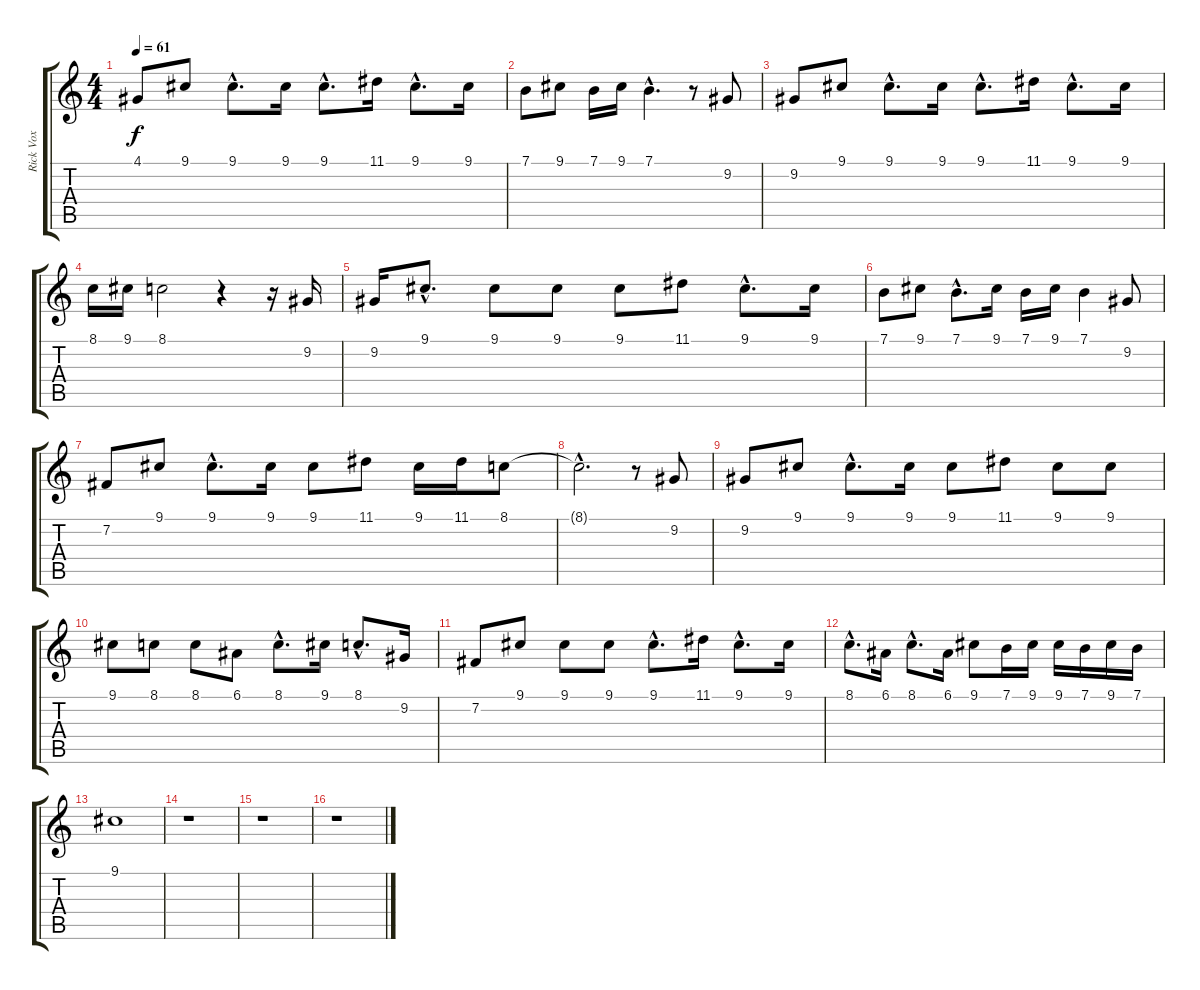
\track ("Rick Vox" "Rick Vox") {instrument flute}
\staff {score tabs}
\tuning (E4 B3 G3 D3 A2 E2) {hide}
\ts (4 4)
\tempo 61
\clef g2
\ks c
4.1.8{dy f} 9.1.8 9.1{hac}.8{d} 9.1.16 9.1{hac}.8{d} 11.1.16 9.1{hac}.8{d} 9.1.16 |
7.1.8 9.1.8 7.1.16 9.1.16 7.1{hac}.4{d} r.8 9.2.8 |
9.2.8 9.1.8 9.1{hac}.8{d} 9.1.16 9.1{hac}.8{d} 11.1.16 9.1{hac}.8{d} 9.1.16 |
8.1.16 9.1.16 8.1.2 r.4 r.16 9.2.16 |
9.2.16 9.1{hac}.8{d} 9.1.8 9.1.8 9.1.8 11.1.8 9.1{hac}.8{d} 9.1.16 |
7.1.8 9.1.8 7.1{hac}.8{d} 9.1.16 7.1.16 9.1.16 7.1.4 9.2.8 |
7.2.8 9.1.8 9.1{hac}.8{d} 9.1.16 9.1.8 11.1.8 9.1.16 11.1.16 8.1.8 |
8.1{hac t}.2{d} r.8 9.2.8 |
9.2.8 9.1.8 9.1{hac}.8{d} 9.1.16 9.1.8 11.1.8 9.1.8 9.1.8 |
9.1.8 8.1.8 8.1.8 6.1.8 8.1{hac}.8{d} 9.1.16 8.1{hac}.8{d} 9.2.16 |
7.2.8 9.1.8 9.1.8 9.1.8 9.1{hac}.8{d} 11.1.16 9.1{hac}.8{d} 9.1.16 |
8.1{hac}.8{d} 6.1.16 8.1{hac}.8{d} 6.1.16 9.1.8 7.1.16 9.1.16 9.1.16 7.1.16 9.1.16 7.1.16 |
9.1.1 |
r.1 |
r.1 |
r.1
